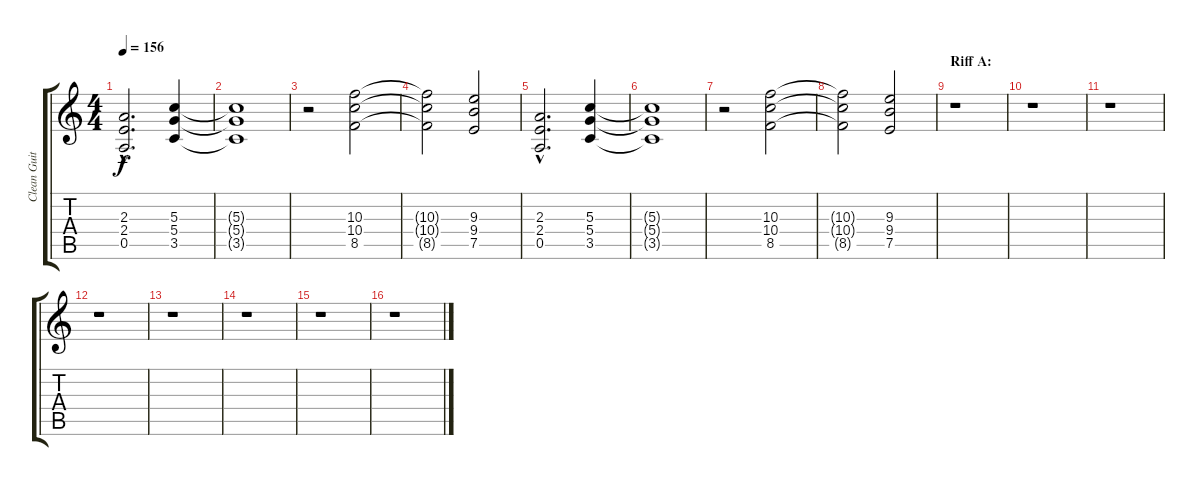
\track ("Clean Guitar" "Clean Guit") {instrument electricguitarclean}
\staff {score tabs}
\tuning (E4 B3 G3 D3 A2 E2) {hide}
\ts (4 4)
\tempo 156
\clef g2
\ks c
(2.3{hac} 2.4{hac} 0.5{hac}).2{d dy f} (5.3 5.4 3.5).4 |
(5.3{t} 5.4{t} 3.5{t}).1 |
r.2 (10.3 10.4 8.5).2 |
(10.3{t} 10.4{t} 8.5{t}).2 (9.3 9.4 7.5).2 |
(2.3{hac} 2.4{hac} 0.5{hac}).2{d} (5.3 5.4 3.5).4 |
(5.3{t} 5.4{t} 3.5{t}).1 |
r.2 (10.3 10.4 8.5).2 |
(10.3{t} 10.4{t} 8.5{t}).2 (9.3 9.4 7.5).2 |
\section ("" "Riff A:")
r.1 |
r.1 |
r.1 |
r.1 |
r.1 |
r.1 |
r.1 |
r.1
